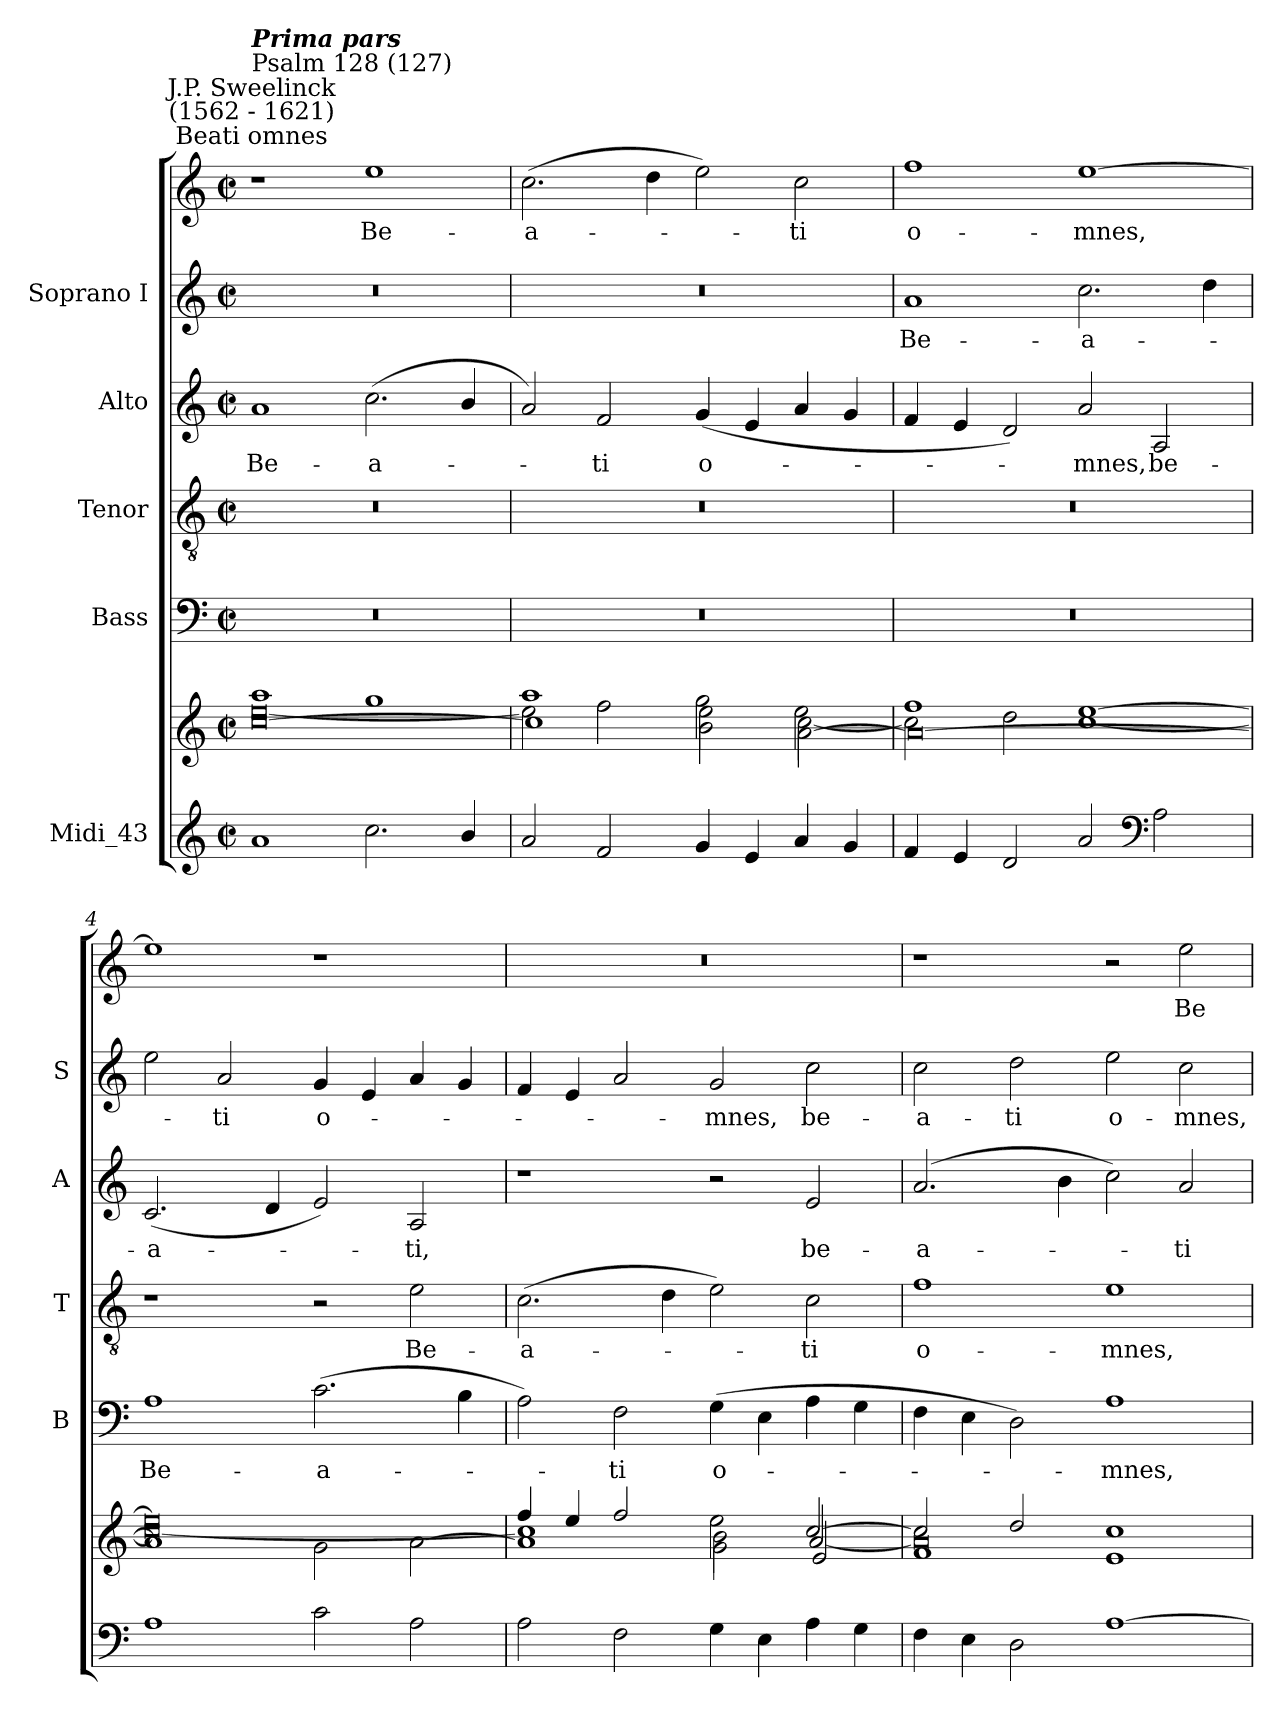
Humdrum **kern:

**kern	**kern	**kern	**text	**kern	**text	**kern	**text	**kern	**text	**kern	**text
*part5	*part5	*part4	*part4	*part3	*part3	*part2	*part2	*part1	*part1	*part1	*part1
*staff7	*staff6	*staff5	*staff5	*staff4	*staff4	*staff3	*staff3	*staff2	*staff2	*staff1	*staff1
*I"Midi_43	*	*I"Bass	*	*I"Tenor	*	*I"Alto	*	*I"Soprano I	*	*	*
*	*	*I'B	*	*I'T	*	*I'A	*	*I'S	*	*	*
*clefG2	*clefG2	*clefF4	*	*clefGv2	*	*clefG2	*	*clefG2	*	*clefG2	*
*k[]	*k[]	*k[]	*	*k[]	*	*k[]	*	*k[]	*	*k[]	*
*C:	*C:	*C:	*	*C:	*	*C:	*	*C:	*	*C:	*
*M4/2	*M4/2	*M4/2	*	*M4/2	*	*M4/2	*	*M4/2	*	*M4/2	*
*met(c|)	*met(c|)	*met(c|)	*	*met(c|)	*	*met(c|)	*	*met(c|)	*	*met(c|)	*
=1	=1	=1	=1	=1	=1	=1	=1	=1	=1	=1	=1
*	*^	*	*	*	*	*	*	*	*	*	*
*	*	*^	*	*	*	*	*	*	*	*	*	*
!	!	!	!	!	!	!	!	!	!	!	!	!LO:TX:a:cj:t=Beati omnes	!
!	!	!	!	!	!	!	!	!	!	!	!	!LO:TX:a:cj:t=J.P. Sweelinck\n(1562 - 1621)	!
!	!	!	!	!	!	!	!	!	!	!	!	!LO:TX:a:t=Psalm 128 (127)	!
!	!	!	!	!	!	!	!	!	!	!	!	!LO:TX:a:Bi:t=Prima pars	!
!	!	!	!	!	!	!	!	!	!LO:LY:b	!	!	!	!
1a	1aa/	[0ee\	[0cc\	0r	.	0r	.	1a	Be-	0r	.	1r	.
!	!	!	!	!	!	!	!	!	!LO:LY:b	!	!	!	!LO:LY:b
2.cc	1gg/	.	.	.	.	.	.	(<2.cc	-a-	.	.	1ee	Be-
4b/	.	.	.	.	.	.	.	4b/	.	.	.	.	.
=2	=2	=2	=2	=2	=2	=2	=2	=2	=2	=2	=2	=2	=2
!	!	!	!	!	!	!	!	!	!	!	!	!	!LO:LY:b
2a	1aa/	2ee\]	1cc\]	0r	.	0r	.	2a)	.	0r	.	(>2.cc	-a-
!	!	!	!	!	!	!	!	!	!LO:LY:b	!	!	!	!
2f	.	2ff\	.	.	.	.	.	2f	ti	.	.	.	.
.	.	.	.	.	.	.	.	.	.	.	.	4dd	.
!	!	!	!	!	!	!	!	!	!LO:LY:b	!	!	!	!
4g	2gg\	2ee\	2b\	.	.	.	.	(<4g	o-	.	.	2ee)	.
4e	.	.	.	.	.	.	.	4e	.	.	.	.	.
!	!	!	!	!	!	!	!	!	!	!	!	!	!LO:LY:b
4a	2ee\	[2cc\	[2a\	.	.	.	.	4a	.	.	.	2cc	ti
4g	.	.	.	.	.	.	.	4g	.	.	.	.	.
=3	=3	=3	=3	=3	=3	=3	=3	=3	=3	=3	=3	=3	=3
!	!	!	!	!	!	!	!	!	!	!	!LO:LY:b	!	!LO:LY:b
4f	1ff/	2cc\]	0a\_	0r	.	0r	.	4f	.	1a	Be-	1ff	o-
4e	.	.	.	.	.	.	.	4e	.	.	.	.	.
2d	.	2dd\	.	.	.	.	.	2d)	.	.	.	.	.
!	!	!	!	!	!	!	!	!	!LO:LY:b	!	!LO:LY:b	!	!LO:LY:b
2a	[1ee/	[1cc\	.	.	.	.	.	2a	mnes,	2.cc	-a-	[1ee	-mnes,
*clefF4	*	*	*	*	*	*	*	*	*	*	*	*	*
!	!	!	!	!	!	!	!	!	!LO:LY:b	!	!	!	!
2A	.	.	.	.	.	.	.	2A	be-	.	.	.	.
.	.	.	.	.	.	.	.	.	.	4dd	.	.	.
=4	=4	=4	=4	=4	=4	=4	=4	=4	=4	=4	=4	=4	=4
!	!	!	!	!	!LO:LY:b	!	!	!	!LO:LY:b	!	!	!	!
1A	0ee/]	0cc\_	1a\]	1A	Be-	1r	.	(<2.c	-a-	2ee	.	1ee]	.
!	!	!	!	!	!	!	!	!	!	!	!LO:LY:b	!	!
.	.	.	.	.	.	.	.	.	.	2a	ti	.	.
.	.	.	.	.	.	.	.	4d	.	.	.	.	.
!	!	!	!	!	!LO:LY:b	!	!	!	!	!	!LO:LY:b	!	!
2c	.	.	2g\	(>2.c	-a-	2r	.	2e)	.	4g	o-	1r	.
.	.	.	.	.	.	.	.	.	.	4e	.	.	.
!	!	!	!	!	!	!	!LO:LY:b	!	!LO:LY:b	!	!	!	!
2A	.	.	[2a\	.	.	2e	Be-	2A	ti,	4a	.	.	.
.	.	.	.	4B	.	.	.	.	.	4g	.	.	.
=5	=5	=5	=5	=5	=5	=5	=5	=5	=5	=5	=5	=5	=5
!	!	!	!	!	!	!	!LO:LY:b	!	!	!	!	!	!
2A	4ff/	1cc\]	1a\]	2A)	.	(>2.c	-a-	1r	.	4f	.	0r	.
.	4ee/	.	.	.	.	.	.	.	.	4e	.	.	.
!	!	!	!	!	!LO:LY:b	!	!	!	!	!	!	!	!
2F	2ff/	.	.	2F	ti	.	.	.	.	2a	.	.	.
.	.	.	.	.	.	4d	.	.	.	.	.	.	.
!	!	!	!	!	!LO:LY:b	!	!	!	!	!	!LO:LY:b	!	!
4G	2ee\	2b\	2g\	(>4G	o-	2e)	.	2r	.	2g	mnes,	.	.
4E	.	.	.	4E	.	.	.	.	.	.	.	.	.
!	!	!	!	!	!	!	!LO:LY:b	!	!LO:LY:b	!	!LO:LY:b	!	!
4A	[2cc/	[2a/	2e/	4A	.	2c	ti	2e	be-	2cc	be-	.	.
4G	.	.	.	4G	.	.	.	.	.	.	.	.	.
=6	=6	=6	=6	=6	=6	=6	=6	=6	=6	=6	=6	=6	=6
!	!	!	!	!	!	!	!LO:LY:b	!	!LO:LY:b	!	!LO:LY:b	!	!
4F	2cc/]	0a\]	1f\	4F	.	1f	o-	(>2.a	-a-	2cc	-a-	1r	.
4E	.	.	.	4E	.	.	.	.	.	.	.	.	.
!	!	!	!	!	!	!	!	!	!	!	!LO:LY:b	!	!
2D	2dd/	.	.	2D)	.	.	.	.	.	2dd	-ti	.	.
.	.	.	.	.	.	.	.	4b	.	.	.	.	.
!	!	!	!	!	!LO:LY:b	!	!LO:LY:b	!	!	!	!LO:LY:b	!	!
[1A	1cc/	.	1e\	1A	mnes,	1e	-mnes,	2cc)	.	2ee	o-	2r	.
!	!	!	!	!	!	!	!	!	!LO:LY:b	!	!LO:LY:b	!	!LO:LY:b
.	.	.	.	.	.	.	.	2a	ti	2cc	-mnes,	2ee	-Be-
*	*v	*v	*v	*	*	*	*	*	*	*	*	*	*
=	=	=	=	=	=	=	=	=	=	=	=
*-	*-	*-	*-	*-	*-	*-	*-	*-	*-	*-	*-
